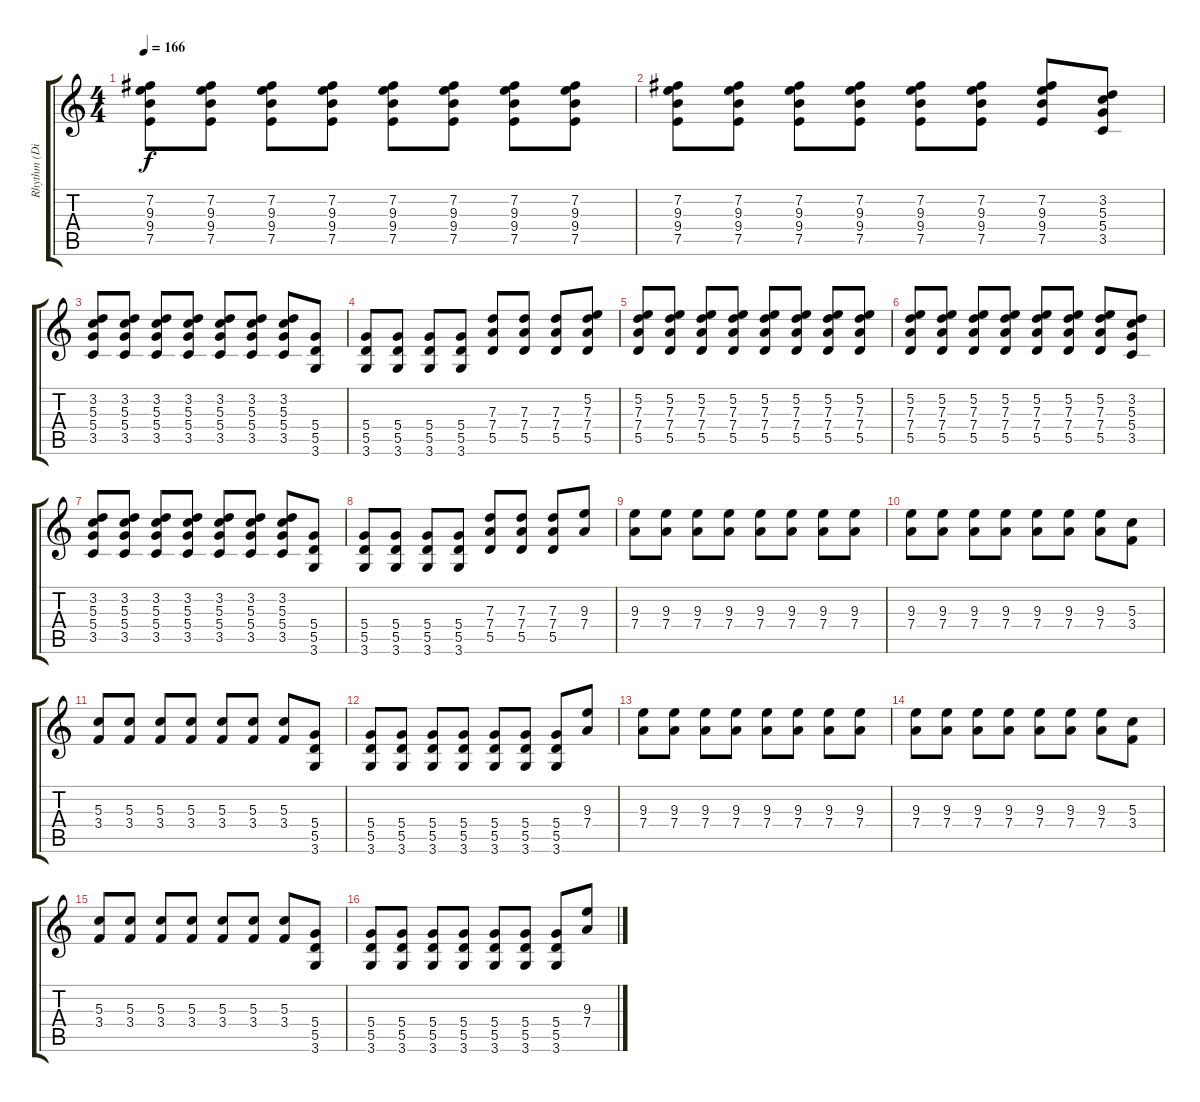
\track ("Rhythm (Dist.)" "Rhythm (Di") {instrument distortionguitar}
\staff {score tabs}
\tuning (E4 B3 G3 D3 A2 E2) {hide}
\ts (4 4)
\tempo 166
\clef g2
\ks c
(7.2 9.3 9.4 7.5).8{dy f} (7.2 9.3 9.4 7.5).8 (7.2 9.3 9.4 7.5).8 (7.2 9.3 9.4 7.5).8 (7.2 9.3 9.4 7.5).8 (7.2 9.3 9.4 7.5).8 (7.2 9.3 9.4 7.5).8 (7.2 9.3 9.4 7.5).8 |
(7.2 9.3 9.4 7.5).8 (7.2 9.3 9.4 7.5).8 (7.2 9.3 9.4 7.5).8 (7.2 9.3 9.4 7.5).8 (7.2 9.3 9.4 7.5).8 (7.2 9.3 9.4 7.5).8 (7.2 9.3 9.4 7.5).8 (3.2 5.3 5.4 3.5).8 |
(3.2 5.3 5.4 3.5).8 (3.2 5.3 5.4 3.5).8 (3.2 5.3 5.4 3.5).8 (3.2 5.3 5.4 3.5).8 (3.2 5.3 5.4 3.5).8 (3.2 5.3 5.4 3.5).8 (3.2 5.3 5.4 3.5).8 (5.4 5.5 3.6).8 |
(5.4 5.5 3.6).8 (5.4 5.5 3.6).8 (5.4 5.5 3.6).8 (5.4 5.5 3.6).8 (7.3 7.4 5.5).8 (7.3 7.4 5.5).8 (7.3 7.4 5.5).8 (5.2 7.3 7.4 5.5).8 |
(5.2 7.3 7.4 5.5).8 (5.2 7.3 7.4 5.5).8 (5.2 7.3 7.4 5.5).8 (5.2 7.3 7.4 5.5).8 (5.2 7.3 7.4 5.5).8 (5.2 7.3 7.4 5.5).8 (5.2 7.3 7.4 5.5).8 (5.2 7.3 7.4 5.5).8 |
(5.2 7.3 7.4 5.5).8 (5.2 7.3 7.4 5.5).8 (5.2 7.3 7.4 5.5).8 (5.2 7.3 7.4 5.5).8 (5.2 7.3 7.4 5.5).8 (5.2 7.3 7.4 5.5).8 (5.2 7.3 7.4 5.5).8 (3.2 5.3 5.4 3.5).8 |
(3.2 5.3 5.4 3.5).8 (3.2 5.3 5.4 3.5).8 (3.2 5.3 5.4 3.5).8 (3.2 5.3 5.4 3.5).8 (3.2 5.3 5.4 3.5).8 (3.2 5.3 5.4 3.5).8 (3.2 5.3 5.4 3.5).8 (5.4 5.5 3.6).8 |
(5.4 5.5 3.6).8 (5.4 5.5 3.6).8 (5.4 5.5 3.6).8 (5.4 5.5 3.6).8 (7.3 7.4 5.5).8 (7.3 7.4 5.5).8 (7.3 7.4 5.5).8 (9.3 7.4).8 |
(9.3 7.4).8 (9.3 7.4).8 (9.3 7.4).8 (9.3 7.4).8 (9.3 7.4).8 (9.3 7.4).8 (9.3 7.4).8 (9.3 7.4).8 |
(9.3 7.4).8 (9.3 7.4).8 (9.3 7.4).8 (9.3 7.4).8 (9.3 7.4).8 (9.3 7.4).8 (9.3 7.4).8 (5.3 3.4).8 |
(5.3 3.4).8 (5.3 3.4).8 (5.3 3.4).8 (5.3 3.4).8 (5.3 3.4).8 (5.3 3.4).8 (5.3 3.4).8 (5.4 5.5 3.6).8 |
(5.4 5.5 3.6).8 (5.4 5.5 3.6).8 (5.4 5.5 3.6).8 (5.4 5.5 3.6).8 (5.4 5.5 3.6).8 (5.4 5.5 3.6).8 (5.4 5.5 3.6).8 (9.3 7.4).8 |
(9.3 7.4).8 (9.3 7.4).8 (9.3 7.4).8 (9.3 7.4).8 (9.3 7.4).8 (9.3 7.4).8 (9.3 7.4).8 (9.3 7.4).8 |
(9.3 7.4).8 (9.3 7.4).8 (9.3 7.4).8 (9.3 7.4).8 (9.3 7.4).8 (9.3 7.4).8 (9.3 7.4).8 (5.3 3.4).8 |
(5.3 3.4).8 (5.3 3.4).8 (5.3 3.4).8 (5.3 3.4).8 (5.3 3.4).8 (5.3 3.4).8 (5.3 3.4).8 (5.4 5.5 3.6).8 |
(5.4 5.5 3.6).8 (5.4 5.5 3.6).8 (5.4 5.5 3.6).8 (5.4 5.5 3.6).8 (5.4 5.5 3.6).8 (5.4 5.5 3.6).8 (5.4 5.5 3.6).8 (9.3 7.4).8
